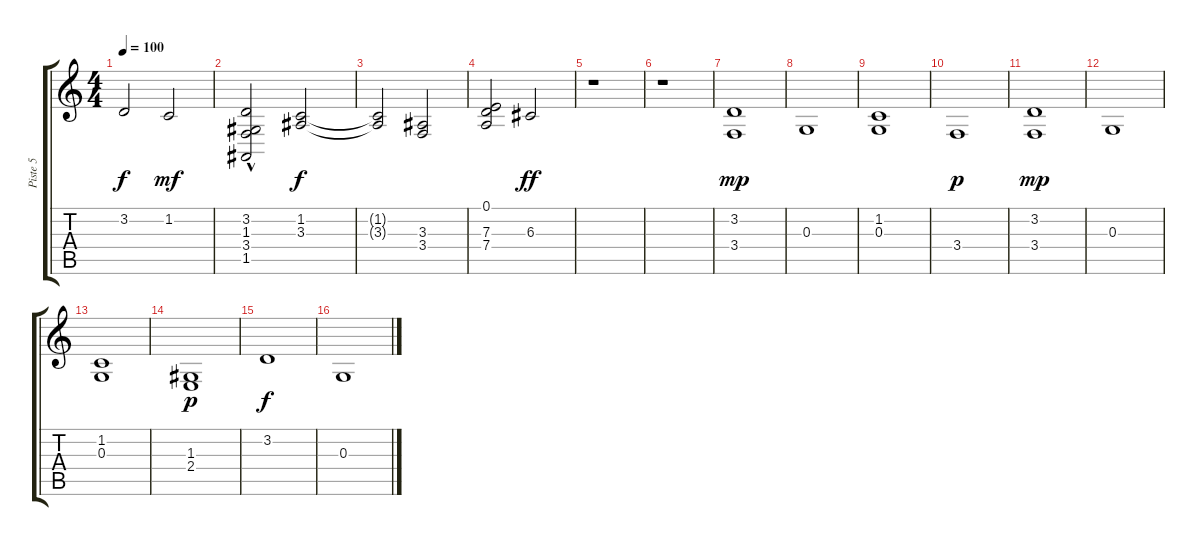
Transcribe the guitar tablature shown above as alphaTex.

\track ("Piste 5" "Piste 5") {instrument stringensemble2}
\staff {score tabs}
\tuning (E4 B3 G3 D3 A2 E2) {hide}
\ts (4 4)
\tempo 100
\clef g2
\ks c
3.2.2{dy f} 1.2.2{dy mf} |
(3.2 1.3{hac} 3.4 1.5).2 (1.2 3.3).2{dy f} |
(1.2{t} 3.3{t}).2 (3.3 3.4).2 |
(0.1 7.3 7.4).2 6.3.2{dy ff} |
r.1 |
r.1 |
(3.2 3.4).1{dy mp} |
0.3.1 |
(1.2 0.3).1 |
3.4.1{dy p} |
(3.2 3.4).1{dy mp} |
0.3.1 |
(1.2 0.3).1 |
(1.3 2.4).1{dy p} |
3.2.1{dy f} |
0.3.1
